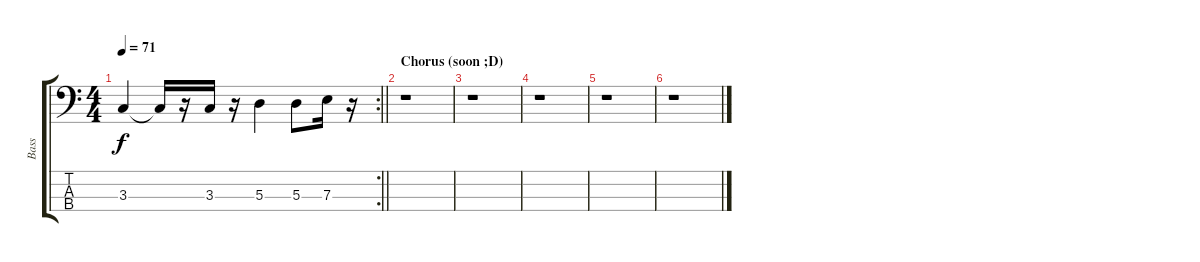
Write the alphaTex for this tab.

\track ("Bass" "Bass") {instrument fretlessbass}
\staff {score tabs}
\tuning (G2 D2 A1 E1) {hide}
\rc 2
\ts (4 4)
\tempo 71
\clef f4
\barLineRight lightlight
\ks c
3.3.4{dy f} 3.3{t}.16 r.16 3.3.16 r.16 5.3.4 5.3.8 7.3.16 r.16 |
\section ("" "Chorus (soon ;D)")
r.1 |
r.1 |
r.1 |
r.1 |
r.1
